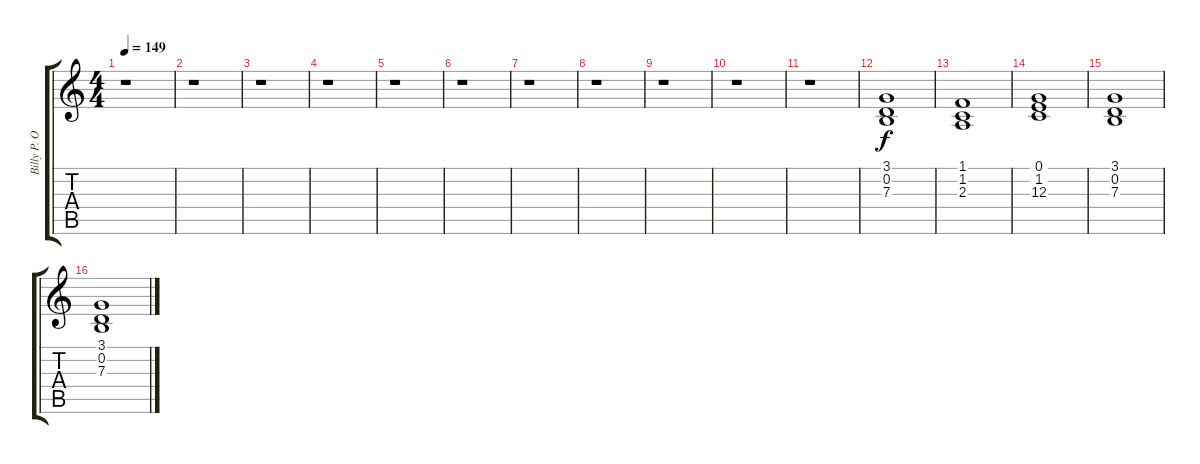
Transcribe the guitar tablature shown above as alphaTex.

\track ("Billy P. Organ" "Billy P. O") {instrument drawbarorgan}
\staff {score tabs}
\tuning (E4 B3 G3 D3 A2 E2) {hide}
\ts (4 4)
\tempo 149
\clef g2
\ks c
r.1{dy f} |
r.1 |
r.1 |
r.1 |
r.1 |
r.1 |
r.1 |
r.1 |
r.1 |
r.1 |
r.1 |
(3.1 0.2 7.3).1 |
(1.1 1.2 2.3).1 |
(0.1 1.2 12.3).1 |
(3.1 0.2 7.3).1 |
(3.1 0.2 7.3).1
